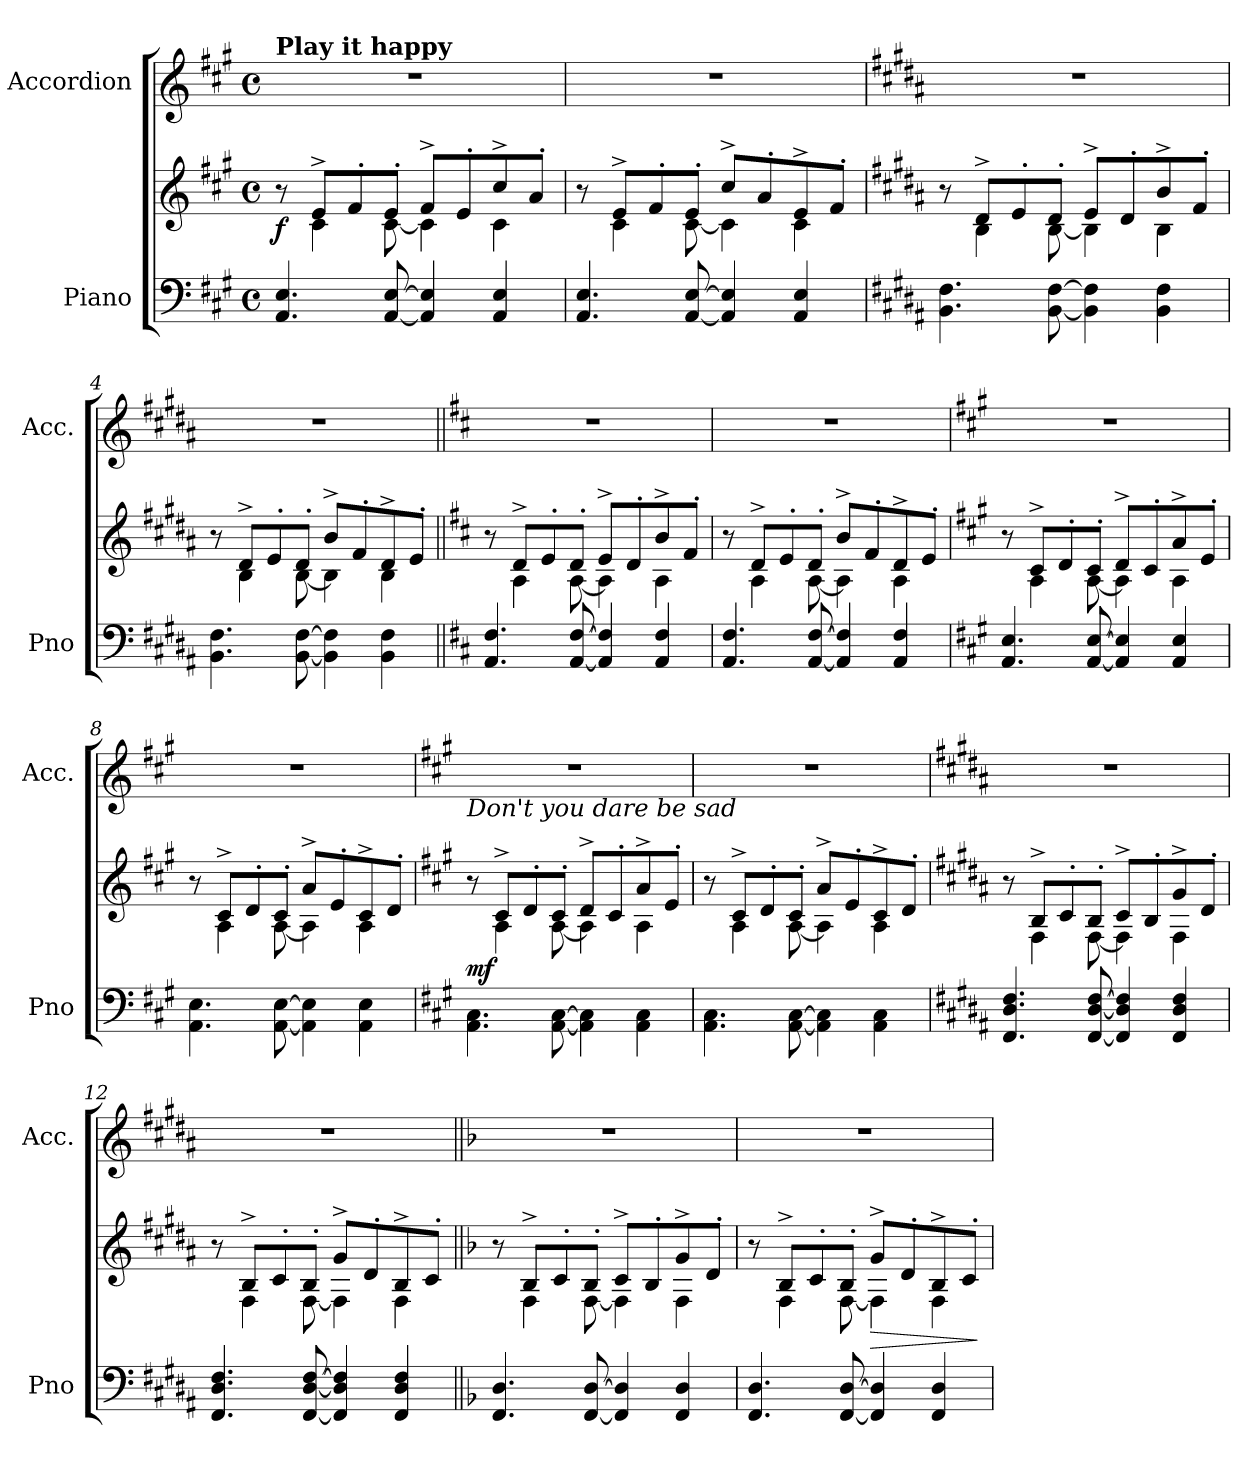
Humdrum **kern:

**kern	**kern	**dynam	**kern
*part2	*part2	*part2	*part1
*staff3	*staff2	*staff2/3	*staff1
*I"Piano	*	*	*I"Accordion
*I'Pno	*	*	*I'Acc.
*clefF4	*clefG2	*	*clefG2
*k[f#c#g#]	*k[f#c#g#]	*	*k[f#c#g#]
*M4/4	*M4/4	*	*M4/4
*met(c)	*met(c)	*	*met(c)
*MM136	*MM136	*	*MM136
=1	=1	=1	=1
*	*^	*	*
!	!	!	!	!LO:TX:a:B:t=Play it happy
!	!	!	!LO:DY:b	!
4.AA/ 4.E/	8r	8ryy	f	1r
.	8e^/L	4c#\	.	.
.	8f#'/	.	.	.
[8AA/ [8E/	8e'/J	[8c#\	.	.
4AA/] 4E/]	8f#^/L	4c#\]	.	.
.	8e'/	.	.	.
4AA/ 4E/	8cc#^/	4c#\	.	.
.	8a'/J	.	.	.
=2	=2	=2	=2	=2
4.AA/ 4.E/	8r	8ryy	.	1r
.	8e^/L	4c#\	.	.
.	8f#'/	.	.	.
[8AA/ [8E/	8e'/J	[8c#\	.	.
4AA/] 4E/]	8cc#^/L	4c#\]	.	.
.	8a'/	.	.	.
4AA/ 4E/	8e^/	4c#\	.	.
.	8f#'/J	.	.	.
=3	=3	=3	=3	=3
*k[f#c#g#d#a#]	*k[f#c#g#d#a#]	*	*	*k[f#c#g#d#a#]
4.BB\ 4.F#\	8r	8ryy	.	1r
.	8d#^/L	4B\	.	.
.	8e'/	.	.	.
[8BB\ [8F#\	8d#'/J	[8B\	.	.
4BB\] 4F#\]	8e^/L	4B\]	.	.
.	8d#'/	.	.	.
4BB\ 4F#\	8b^/	4B\	.	.
.	8f#'/J	.	.	.
=4	=4	=4	=4	=4
4.BB\ 4.F#\	8r	8ryy	.	1r
.	8d#^/L	4B\	.	.
.	8e'/	.	.	.
[8BB\ [8F#\	8d#'/J	[8B\	.	.
4BB\] 4F#\]	8b^/L	4B\]	.	.
.	8f#'/	.	.	.
4BB\ 4F#\	8d#^/	4B\	.	.
.	8e'/J	.	.	.
!!LO:LB:g=z
=5||	=5||	=5||	=5||	=5||
*k[f#c#]	*k[f#c#]	*	*	*k[f#c#]
4.AA/ 4.F#/	8r	8ryy	.	1r
.	8d^/L	4A\	.	.
.	8e'/	.	.	.
[8AA/ [8F#/	8d'/J	[8A\	.	.
4AA/] 4F#/]	8e^/L	4A\]	.	.
.	8d'/	.	.	.
4AA/ 4F#/	8b^/	4A\	.	.
.	8f#'/J	.	.	.
=6	=6	=6	=6	=6
4.AA/ 4.F#/	8r	8ryy	.	1r
.	8d^/L	4A\	.	.
.	8e'/	.	.	.
[8AA/ [8F#/	8d'/J	[8A\	.	.
4AA/] 4F#/]	8b^/L	4A\]	.	.
.	8f#'/	.	.	.
4AA/ 4F#/	8d^/	4A\	.	.
.	8e'/J	.	.	.
=7	=7	=7	=7	=7
*k[f#c#g#]	*k[f#c#g#]	*	*	*k[f#c#g#]
4.AA/ 4.E/	8r	8ryy	.	1r
.	8c#^/L	4A\	.	.
.	8d'/	.	.	.
[8AA/ [8E/	8c#'/J	[8A\	.	.
4AA/] 4E/]	8d^/L	4A\]	.	.
.	8c#'/	.	.	.
4AA/ 4E/	8a^/	4A\	.	.
.	8e'/J	.	.	.
=8	=8	=8	=8	=8
4.AA\ 4.E\	8r	8ryy	.	1r
.	8c#^/L	4A\	.	.
.	8d'/	.	.	.
[8AA\ [8E\	8c#'/J	[8A\	.	.
4AA\] 4E\]	8a^/L	4A\]	.	.
.	8e'/	.	.	.
4AA\ 4E\	8c#^/	4A\	.	.
.	8d'/J	.	.	.
!!LO:LB:g=z
=9	=9	=9	=9	=9
*k[f#c#g#]	*k[f#c#g#]	*	*	*k[f#c#g#]
!	!	!	!	!LO:TX:b:i:t=Don't you dare be sad
!	!	!	!LO:DY:b	!
4.AA\ 4.C#\	8r	8ryy	mf	1r
.	8c#^/L	4A\	.	.
.	8d'/	.	.	.
[8AA\ [8C#\	8c#'/J	[8A\	.	.
4AA\] 4C#\]	8d^/L	4A\]	.	.
.	8c#'/	.	.	.
4AA\ 4C#\	8a^/	4A\	.	.
.	8e'/J	.	.	.
=10	=10	=10	=10	=10
4.AA\ 4.C#\	8r	8ryy	.	1r
.	8c#^/L	4A\	.	.
.	8d'/	.	.	.
[8AA\ [8C#\	8c#'/J	[8A\	.	.
4AA\] 4C#\]	8a^/L	4A\]	.	.
.	8e'/	.	.	.
4AA\ 4C#\	8c#^/	4A\	.	.
.	8d'/J	.	.	.
=11	=11	=11	=11	=11
*k[f#c#g#d#a#]	*k[f#c#g#d#a#]	*	*	*k[f#c#g#d#a#]
4.FF#/ 4.D#/ 4.F#/	8r	8ryy	.	1r
.	8B^/L	4F#\	.	.
.	8c#'/	.	.	.
[8FF#/ [8D#/ [8F#/	8B'/J	[8F#\	.	.
4FF#/] 4D#/] 4F#/]	8c#^/L	4F#\]	.	.
.	8B'/	.	.	.
4FF#/ 4D#/ 4F#/	8g#^/	4F#\	.	.
.	8d#'/J	.	.	.
=12	=12	=12	=12	=12
4.FF#/ 4.D#/ 4.F#/	8r	8ryy	.	1r
.	8B^/L	4F#\	.	.
.	8c#'/	.	.	.
[8FF#/ [8D#/ [8F#/	8B'/J	[8F#\	.	.
4FF#/] 4D#/] 4F#/]	8g#^/L	4F#\]	.	.
.	8d#'/	.	.	.
4FF#/ 4D#/ 4F#/	8B^/	4F#\	.	.
.	8c#'/J	.	.	.
!!LO:LB:g=z
=13||	=13||	=13||	=13||	=13||
*k[b-]	*k[b-]	*	*	*k[b-]
4.FF/ 4.D/	8r	8ryy	.	1r
.	8B-^/L	4F\	.	.
.	8c'/	.	.	.
[8FF/ [8D/	8B-'/J	[8F\	.	.
4FF/] 4D/]	8c^/L	4F\]	.	.
.	8B-'/	.	.	.
4FF/ 4D/	8g^/	4F\	.	.
.	8d'/J	.	.	.
=14	=14	=14	=14	=14
4.FF/ 4.D/	8r	8ryy	.	1r
.	8B-^/L	4F\	.	.
.	8c'/	.	.	.
[8FF/ [8D/	8B-'/J	[8F\	.	.
!	!	!	!LO:HP:b	!
4FF/] 4D/]	8g^/L	4F\]	>	.
.	8d'/	.	.	.
4FF/ 4D/	8B-^/	4F\	.	.
.	8c'/J	.	.	.
*	*v	*v	*	*
.	.	]	.
=	=	=	=
*-	*-	*-	*-
